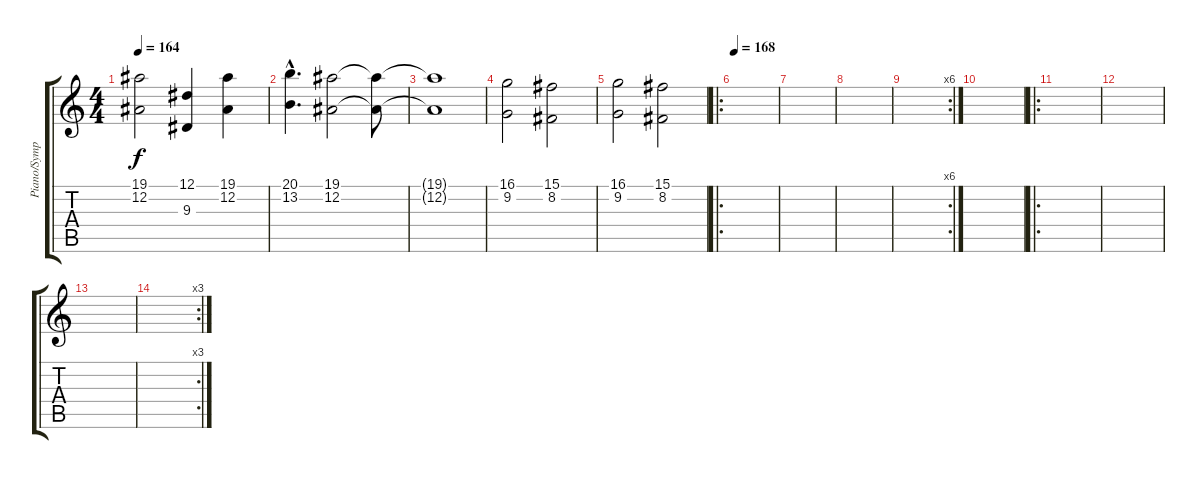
\track ("Piano/Symphony" "Piano/Symp") {instrument acousticgrandpiano}
\staff {score tabs}
\tuning (Eb4 Bb3 Gb3 Db3 Ab2 Eb2) {hide}
\ts (4 4)
\tempo 164
\clef g2
\ks c
(19.1{t} 12.2{t}).2{dy f} (12.1 9.3).4 (19.1 12.2).4 |
(20.1{hac} 13.2{hac}).4{d instrument stringensemble1} (19.1 12.2).2 (19.1{t} 12.2{t}).8 |
(19.1{t} 12.2{t}).1 |
(16.1 9.2).2 (15.1 8.2).2 |
(16.1 9.2).2 (15.1 8.2).2 |
\ro
\tempo 168
|
|
|
\rc 6
|
|
\ro
|
|
|
\rc 3
